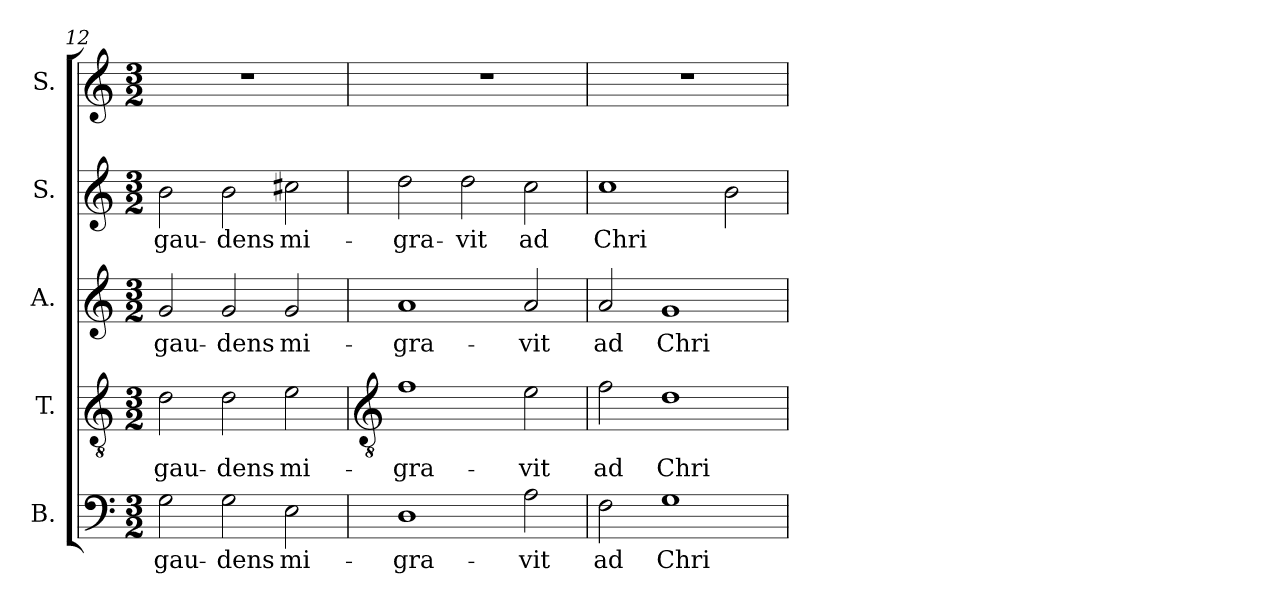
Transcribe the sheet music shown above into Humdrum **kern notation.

**kern	**text	**kern	**text	**kern	**text	**kern	**text	**kern
*part5	*part5	*part4	*part4	*part3	*part3	*part2	*part2	*part1
*staff5	*staff5	*staff4	*staff4	*staff3	*staff3	*staff2	*staff2	*staff1
*I"B.	*	*I"T.	*	*I"A.	*	*I"S.	*	*I"S.
*clefF4	*	*clefGv2	*	*clefG2	*	*clefG2	*	*clefG2
*k[]	*	*k[]	*	*k[]	*	*k[]	*	*k[]
*C:	*	*C:	*	*C:	*	*C:	*	*C:
*M3/2	*	*M3/2	*	*M3/2	*	*M3/2	*	*M3/2
=12	=12	=12	=12	=12	=12	=12	=12	=12
!	!LO:LY:b	!	!LO:LY:b	!	!LO:LY:b	!	!LO:LY:b	!LO:N:vis=1
2G	gau-	2d	gau-	2g	gau-	2b	gau-	1.r
!	!LO:LY:b	!	!LO:LY:b	!	!LO:LY:b	!	!LO:LY:b	!
2G	-dens	2d	-dens	2g	-dens	2b	-dens	.
!	!LO:LY:b	!	!LO:LY:b	!	!LO:LY:b	!	!LO:LY:b	!
2E	mi-	2e	mi-	2g	mi-	2cc#X	mi-	.
!!LO:LB:g=z
=13	=13	=13	=13	=13	=13	=13	=13	=13
*	*	*clefGv2	*	*	*	*	*	*
!	!LO:LY:b	!	!LO:LY:b	!	!LO:LY:b	!	!LO:LY:b	!LO:N:vis=1
1D	-gra-	1f	-gra-	1a	-gra-	2dd	-gra-	1.r
!	!	!	!	!	!	!	!LO:LY:b	!
.	.	.	.	.	.	2dd	-vit	.
!	!LO:LY:b	!	!LO:LY:b	!	!LO:LY:b	!	!LO:LY:b	!
2A	-vit	2e	-vit	2a	-vit	2cc	ad	.
=14	=14	=14	=14	=14	=14	=14	=14	=14
!	!LO:LY:b	!	!LO:LY:b	!	!LO:LY:b	!	!LO:LY:b	!LO:N:vis=1
2F	ad	2f	ad	2a	ad	1cc	Chri	1.r
!	!LO:LY:b	!	!LO:LY:b	!	!LO:LY:b	!	!	!
1G	Chri-	1d	Chri-	1g	Chri-	.	.	.
.	.	.	.	.	.	2b	.	.
=	=	=	=	=	=	=	=	=
*-	*-	*-	*-	*-	*-	*-	*-	*-
